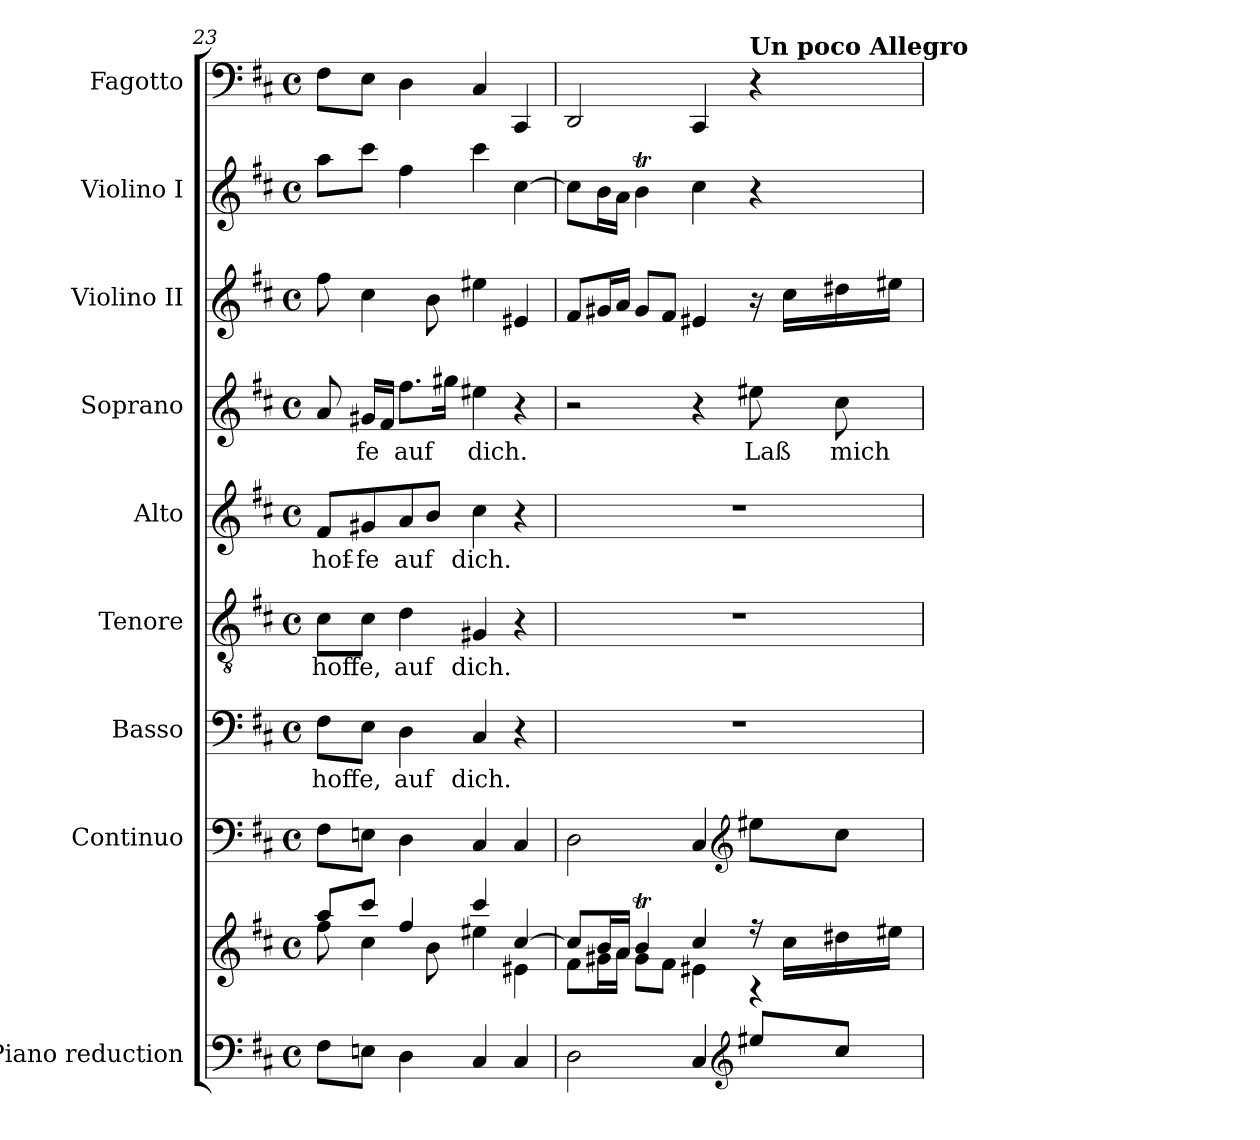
**kern	**kern	**kern	**kern	**text	**kern	**text	**kern	**text	**kern	**text	**kern	**kern	**kern
*part9	*part9	*part8	*part7	*part7	*part6	*part6	*part5	*part5	*part4	*part4	*part3	*part2	*part1
*staff10	*staff9	*staff8	*staff7	*staff7	*staff6	*staff6	*staff5	*staff5	*staff4	*staff4	*staff3	*staff2	*staff1
*I"Piano reduction	*	*I"Continuo	*I"Basso	*	*I"Tenore	*	*I"Alto	*	*I"Soprano	*	*I"Violino II	*I"Violino I	*I"Fagotto
*I'Pno	*	*	*	*	*	*	*	*	*	*	*I'Vln	*I'Vln	*
*clefF4	*clefG2	*clefF4	*clefF4	*	*clefGv2	*	*clefG2	*	*clefG2	*	*clefG2	*clefG2	*clefF4
*k[f#c#]	*k[f#c#]	*k[f#c#]	*k[f#c#]	*	*k[f#c#]	*	*k[f#c#]	*	*k[f#c#]	*	*k[f#c#]	*k[f#c#]	*k[f#c#]
*M4/4	*M4/4	*M4/4	*M4/4	*	*M4/4	*	*M4/4	*	*M4/4	*	*M4/4	*M4/4	*M4/4
*met(c)	*met(c)	*met(c)	*met(c)	*	*met(c)	*	*met(c)	*	*met(c)	*	*met(c)	*met(c)	*met(c)
=23	=23	=23	=23	=23	=23	=23	=23	=23	=23	=23	=23	=23	=23
*	*^	*	*	*	*	*	*	*	*	*	*	*	*
!	!	!	!	!	!LO:LY:b	!	!LO:LY:b	!	!LO:LY:b	!	!	!	!	!
8F#\L	8aa/L	8ff#\	8F#\L	8F#\L	hoffe,	8c#\L	hoffe,	8f#/L	hof-	8a/	.	8ff#\	8aa\L	8F#\L
!	!	!	!	!	!	!	!	!	!LO:LY:b	!	!LO:LY:b	!	!	!
8En\J	8ccc#/J	4cc#\	8En\J	8E\J	.	8c#\J	.	8g#X/	-fe	16g#X/LL	-fe	4cc#\	8ccc#\J	8E\J
.	.	.	.	.	.	.	.	.	.	16f#/JJ	.	.	.	.
!	!	!	!	!	!LO:LY:b	!	!LO:LY:b	!	!LO:LY:b	!	!LO:LY:b	!	!	!
4D\	4ff#/	.	4D\	4D\	auf	4d\	auf	8a/	auf	8.ff#\L	auf	.	4ff#\	4D\
.	.	8b\	.	.	.	.	.	8b/J	.	.	.	8b\	.	.
.	.	.	.	.	.	.	.	.	.	16gg#X\Jk	.	.	.	.
!	!	!	!	!	!LO:LY:b	!	!LO:LY:b	!	!LO:LY:b	!	!LO:LY:b	!	!	!
4C#/	4ccc#/	4ee#X\	4C#/	4C#/	dich.	4G#X/	dich.	4cc#\	dich.	4ee#X\	dich.	4ee#X\	4ccc#\	4C#/
4C#/	[4cc#/	4e#X\	4C#/	4r	.	4r	.	4r	.	4r	.	4e#X/	[4cc#\	4CC#/
!!LO:PB:g=z
=24	=24	=24	=24	=24	=24	=24	=24	=24	=24	=24	=24	=24	=24	=24
2D\	8cc#/L]	8f#\L	2D\	1r	.	1r	.	1r	.	2r	.	8f#/L	8cc#\L]	2DD/
.	16b/L	16g#X\L	.	.	.	.	.	.	.	.	.	16g#X/L	16b\L	.
.	16a/JJ	16a\JJ	.	.	.	.	.	.	.	.	.	16a/JJ	16a\JJ	.
.	4bT/	8g#\L	.	.	.	.	.	.	.	.	.	8g#/L	4bT\	.
.	.	8f#\J	.	.	.	.	.	.	.	.	.	8f#/J	.	.
4C#/	4cc#/	4e#X\	4C#/	.	.	.	.	.	.	4r	.	4e#X/	4cc#\	4CC#/
*clefG2	*	*	*clefG2	*	*	*	*	*	*	*	*	*	*	*
!	!	!	!	!	!	!	!	!	!	!	!	!	!	!LO:TX:a:B:t=Un poco Allegro
!	!	!	!	!	!	!	!	!	!	!	!LO:LY:b	!	!	!
8ee#X/L	4rA	16rff	8ee#X\L	.	.	.	.	.	.	8ee#X\	Laß	16r	4r	4r
.	.	16cc#\LL	.	.	.	.	.	.	.	.	.	16cc#\LL	.	.
!	!	!	!	!	!	!	!	!	!	!	!LO:LY:b	!	!	!
8cc#/J	.	16dd#X\	8cc#\J	.	.	.	.	.	.	8cc#\	mich	16dd#X\	.	.
.	.	16ee#X\JJ	.	.	.	.	.	.	.	.	.	16ee#X\JJ	.	.
*	*v	*v	*	*	*	*	*	*	*	*	*	*	*	*
=	=	=	=	=	=	=	=	=	=	=	=	=	=
*-	*-	*-	*-	*-	*-	*-	*-	*-	*-	*-	*-	*-	*-
